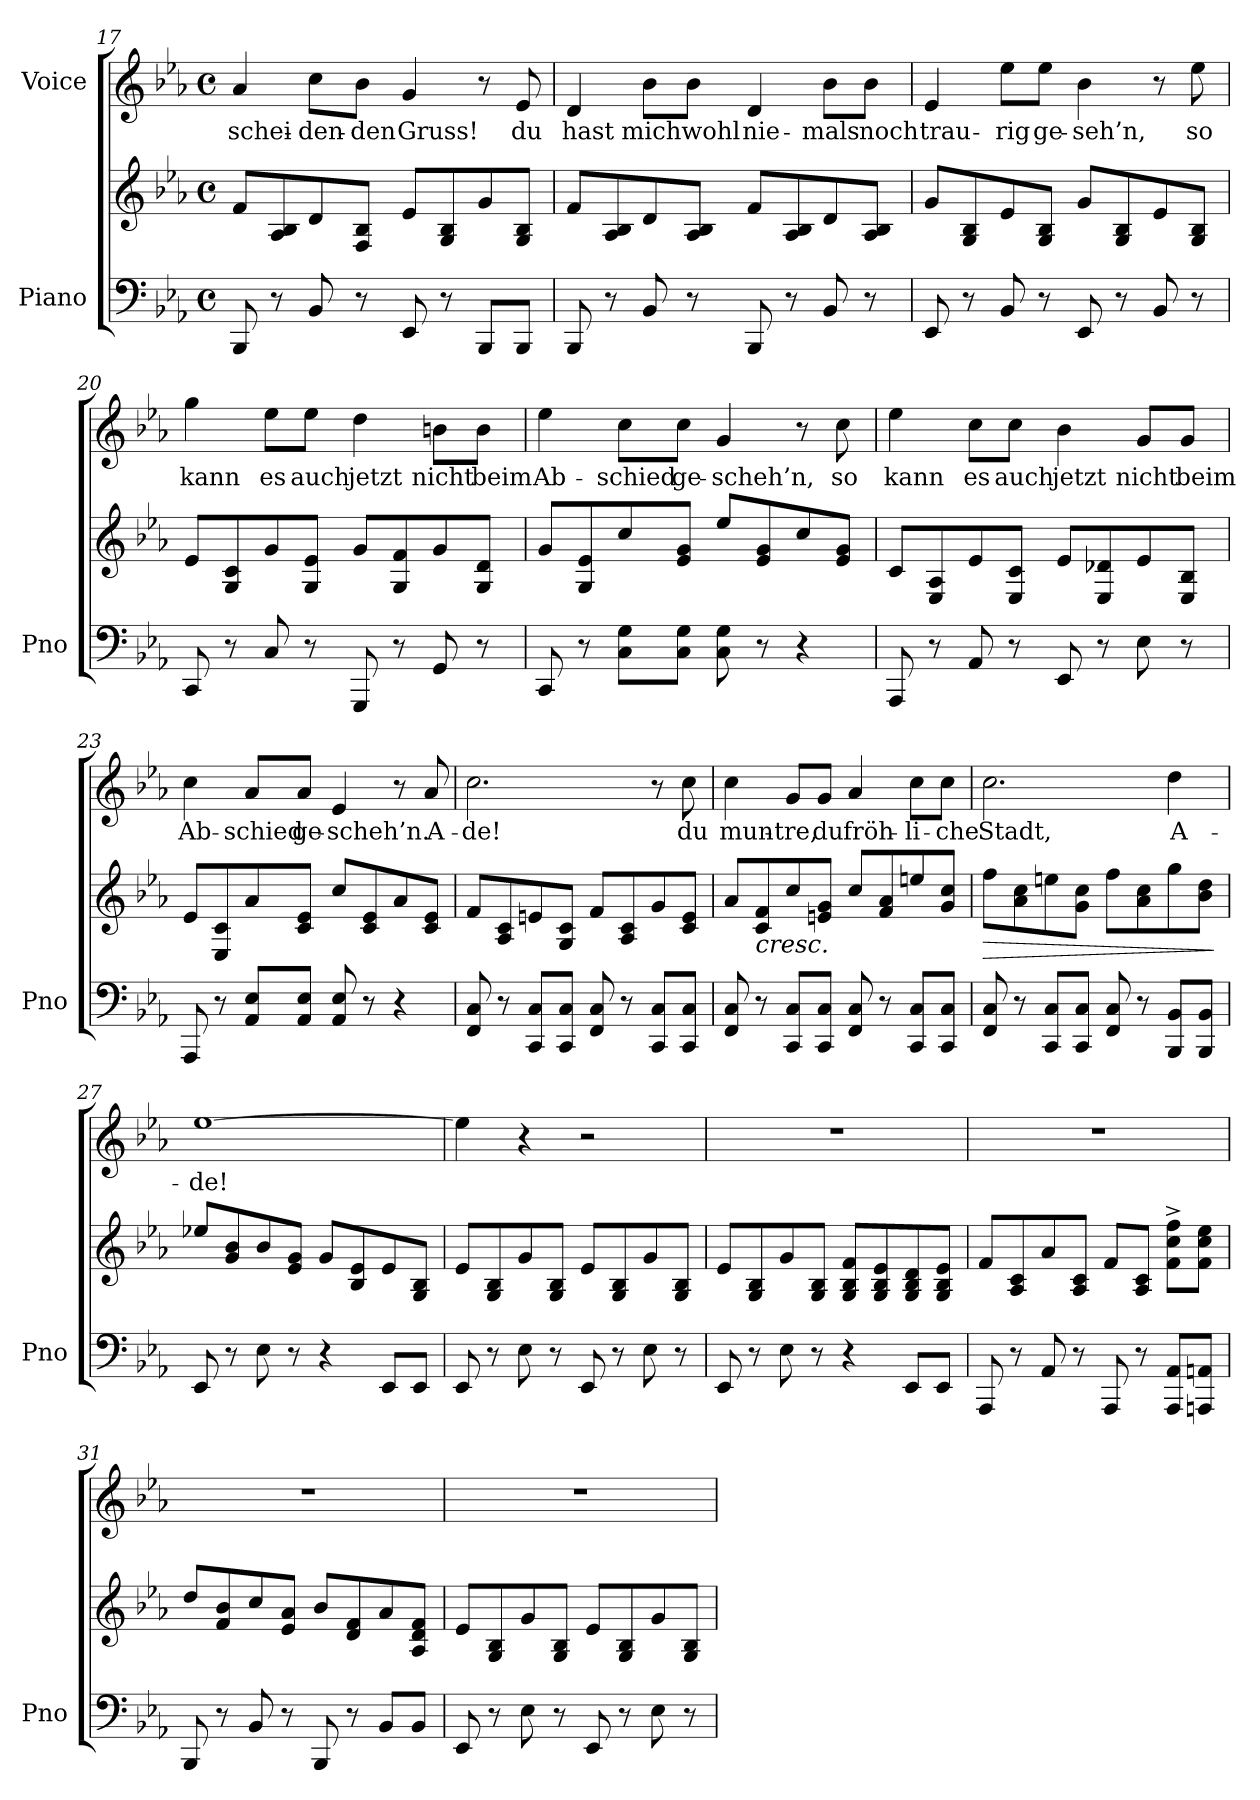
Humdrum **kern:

**kern	**kern	**dynam	**kern	**text
*part2	*part2	*part2	*part1	*part1
*staff3	*staff2	*staff2/3	*staff1	*staff1
*I"Piano	*	*	*I"Voice	*
*I'Pno	*	*	*	*
*clefF4	*clefG2	*	*clefG2	*
*k[b-e-a-]	*k[b-e-a-]	*	*k[b-e-a-]	*
*M4/4	*M4/4	*	*M4/4	*
*met(c)	*met(c)	*	*met(c)	*
=17	=17	=17	=17	=17
8BBB-/	8f/L	.	4a-/	schei-
8r	8A-/ 8B-/	.	.	.
8BB-/	8d/	.	8cc\L	-den-
8r	8F/ 8B-/J	.	8b-\J	-den
8EE-/	8e-/L	.	4g/	Gruss!
8r	8G/ 8B-/	.	.	.
8BBB-/L	8g/	.	8r	.
8BBB-/J	8G/ 8B-/J	.	8e-/	du
=18	=18	=18	=18	=18
8BBB-/	8f/L	.	4d/	hast
8r	8A-/ 8B-/	.	.	.
8BB-/	8d/	.	8b-\L	mich
8r	8A-/ 8B-/J	.	8b-\J	wohl
8BBB-/	8f/L	.	4d/	nie-
8r	8A-/ 8B-/	.	.	.
8BB-/	8d/	.	8b-\L	-mals
8r	8A-/ 8B-/J	.	8b-\J	noch
=19	=19	=19	=19	=19
8EE-/	8g/L	.	4e-/	trau-
8r	8G/ 8B-/	.	.	.
8BB-/	8e-/	.	8ee-\L	-rig
8r	8G/ 8B-/J	.	8ee-\J	ge-
8EE-/	8g/L	.	4b-\	-seh’n,
8r	8G/ 8B-/	.	.	.
8BB-/	8e-/	.	8r	.
8r	8G/ 8B-/J	.	8ee-\	so
=20	=20	=20	=20	=20
8CC/	8e-/L	.	4gg\	kann
8r	8G/ 8c/	.	.	.
8C/	8g/	.	8ee-\L	es
8r	8G/ 8e-/J	.	8ee-\J	auch
8GGG/	8g/L	.	4dd\	jetzt
8r	8G/ 8f/	.	.	.
8GG/	8g/	.	8bn\L	nicht
8r	8G/ 8d/J	.	8b\J	beim
=21	=21	=21	=21	=21
8CC/	8g/L	.	4ee-\	Ab-
8r	8G/ 8e-/	.	.	.
8C\ 8G\L	8cc/	.	8cc\L	-schied
8C\ 8G\J	8e-/ 8g/J	.	8cc\J	ge-
8C\ 8G\	8ee-/L	.	4g/	-scheh’n,
8r	8e-/ 8g/	.	.	.
4r	8cc/	.	8r	.
.	8e-/ 8g/J	.	8cc\	so
=22	=22	=22	=22	=22
8AAA-/	8c/L	.	4ee-\	kann
8r	8E-/ 8A-/	.	.	.
8AA-/	8e-/	.	8cc\L	es
8r	8E-/ 8c/J	.	8cc\J	auch
8EE-/	8e-/L	.	4b-\	jetzt
8r	8E-/ 8d-X/	.	.	.
8E-\	8e-/	.	8g/L	nicht
8r	8E-/ 8B-/J	.	8g/J	beim
=23	=23	=23	=23	=23
8AAA-/	8e-/L	.	4cc\	Ab-
8r	8E-/ 8c/	.	.	.
8AA-/ 8E-/L	8a-/	.	8a-/L	-schied
8AA-/ 8E-/J	8c/ 8e-/J	.	8a-/J	ge-
8AA-/ 8E-/	8cc/L	.	4e-/	-scheh’n.
8r	8c/ 8e-/	.	.	.
4r	8a-/	.	8r	.
.	8c/ 8e-/J	.	8a-/	A-
=24	=24	=24	=24	=24
8FF/ 8C/	8f/L	.	2.cc\	-de!
8r	8A-/ 8c/	.	.	.
8CC/ 8C/L	8en/	.	.	.
8CC/ 8C/J	8G/ 8c/J	.	.	.
8FF/ 8C/	8f/L	.	.	.
8r	8A-/ 8c/	.	.	.
8CC/ 8C/L	8g/	.	8r	.
8CC/ 8C/J	8c/ 8e/J	.	8cc\	du
=25	=25	=25	=25	=25
8FF/ 8C/	8a-/L	.	4cc\	mun-
!	!LO:TX:b:i:t=cresc.	!	!	!
8r	8c/ 8f/	.	.	.
8CC/ 8C/L	8cc/	.	8g/L	-tre,
8CC/ 8C/J	8en/ 8g/J	.	8g/J	du
8FF/ 8C/	8cc/L	.	4a-/	fröh-
8r	8f/ 8a-/	.	.	.
8CC/ 8C/L	8een/	.	8cc\L	-li-
8CC/ 8C/J	8g/ 8cc/J	.	8cc\J	-che
=26	=26	=26	=26	=26
!	!	!LO:HP:b	!	!
8FF/ 8C/	8ff\L	>	2.cc\	Stadt,
8r	8a-\ 8cc\	.	.	.
8CC/ 8C/L	8een\	.	.	.
8CC/ 8C/J	8g\ 8cc\J	.	.	.
8FF/ 8C/	8ff\L	.	.	.
8r	8a-\ 8cc\	.	.	.
8BBB-/ 8BB-/L	8gg\	.	4dd\	A-
8BBB-/ 8BB-/J	8b-\ 8dd\J	.	.	.
.	.	]	.	.
=27	=27	=27	=27	=27
8EE-/	8ee-X/L	.	[1ee-	-de!
8r	8g/ 8b-/	.	.	.
8E-\	8b-/	.	.	.
8r	8e-/ 8g/J	.	.	.
4r	8g/L	.	.	.
.	8B-/ 8e-/	.	.	.
8EE-/L	8e-/	.	.	.
8EE-/J	8G/ 8B-/J	.	.	.
=28	=28	=28	=28	=28
8EE-/	8e-/L	.	4ee-\]	.
8r	8G/ 8B-/	.	.	.
8E-\	8g/	.	4r	.
8r	8G/ 8B-/J	.	.	.
8EE-/	8e-/L	.	2r	.
8r	8G/ 8B-/	.	.	.
8E-\	8g/	.	.	.
8r	8G/ 8B-/J	.	.	.
=29	=29	=29	=29	=29
8EE-/	8e-/L	.	1r	.
8r	8G/ 8B-/	.	.	.
8E-\	8g/	.	.	.
8r	8G/ 8B-/J	.	.	.
4r	8G/ 8B-/ 8f/L	.	.	.
.	8G/ 8B-/ 8e-/	.	.	.
8EE-/L	8G/ 8B-/ 8d/	.	.	.
8EE-/J	8G/ 8B-/ 8e-/J	.	.	.
=30	=30	=30	=30	=30
8AAA-/	8f/L	.	1r	.
8r	8A-/ 8c/	.	.	.
8AA-/	8a-/	.	.	.
8r	8A-/ 8c/J	.	.	.
8AAA-/	8f/L	.	.	.
8r	8A-/ 8c/J	.	.	.
8AAA-/ 8AA-/L	8f\^< 8cc\^< 8ff\^<L	.	.	.
8AAAn/ 8AAn/J	8f\ 8cc\ 8ee-\J	.	.	.
=31	=31	=31	=31	=31
8BBB-/	8dd/L	.	1r	.
8r	8f/ 8b-/	.	.	.
8BB-/	8cc/	.	.	.
8r	8e-/ 8a-/J	.	.	.
8BBB-/	8b-/L	.	.	.
8r	8d/ 8f/	.	.	.
8BB-/L	8a-/	.	.	.
8BB-/J	8A-/ 8d/ 8f/J	.	.	.
=32	=32	=32	=32	=32
8EE-/	8e-/L	.	1r	.
8r	8G/ 8B-/	.	.	.
8E-\	8g/	.	.	.
8r	8G/ 8B-/J	.	.	.
8EE-/	8e-/L	.	.	.
8r	8G/ 8B-/	.	.	.
8E-\	8g/	.	.	.
8r	8G/ 8B-/J	.	.	.
=	=	=	=	=
*-	*-	*-	*-	*-
